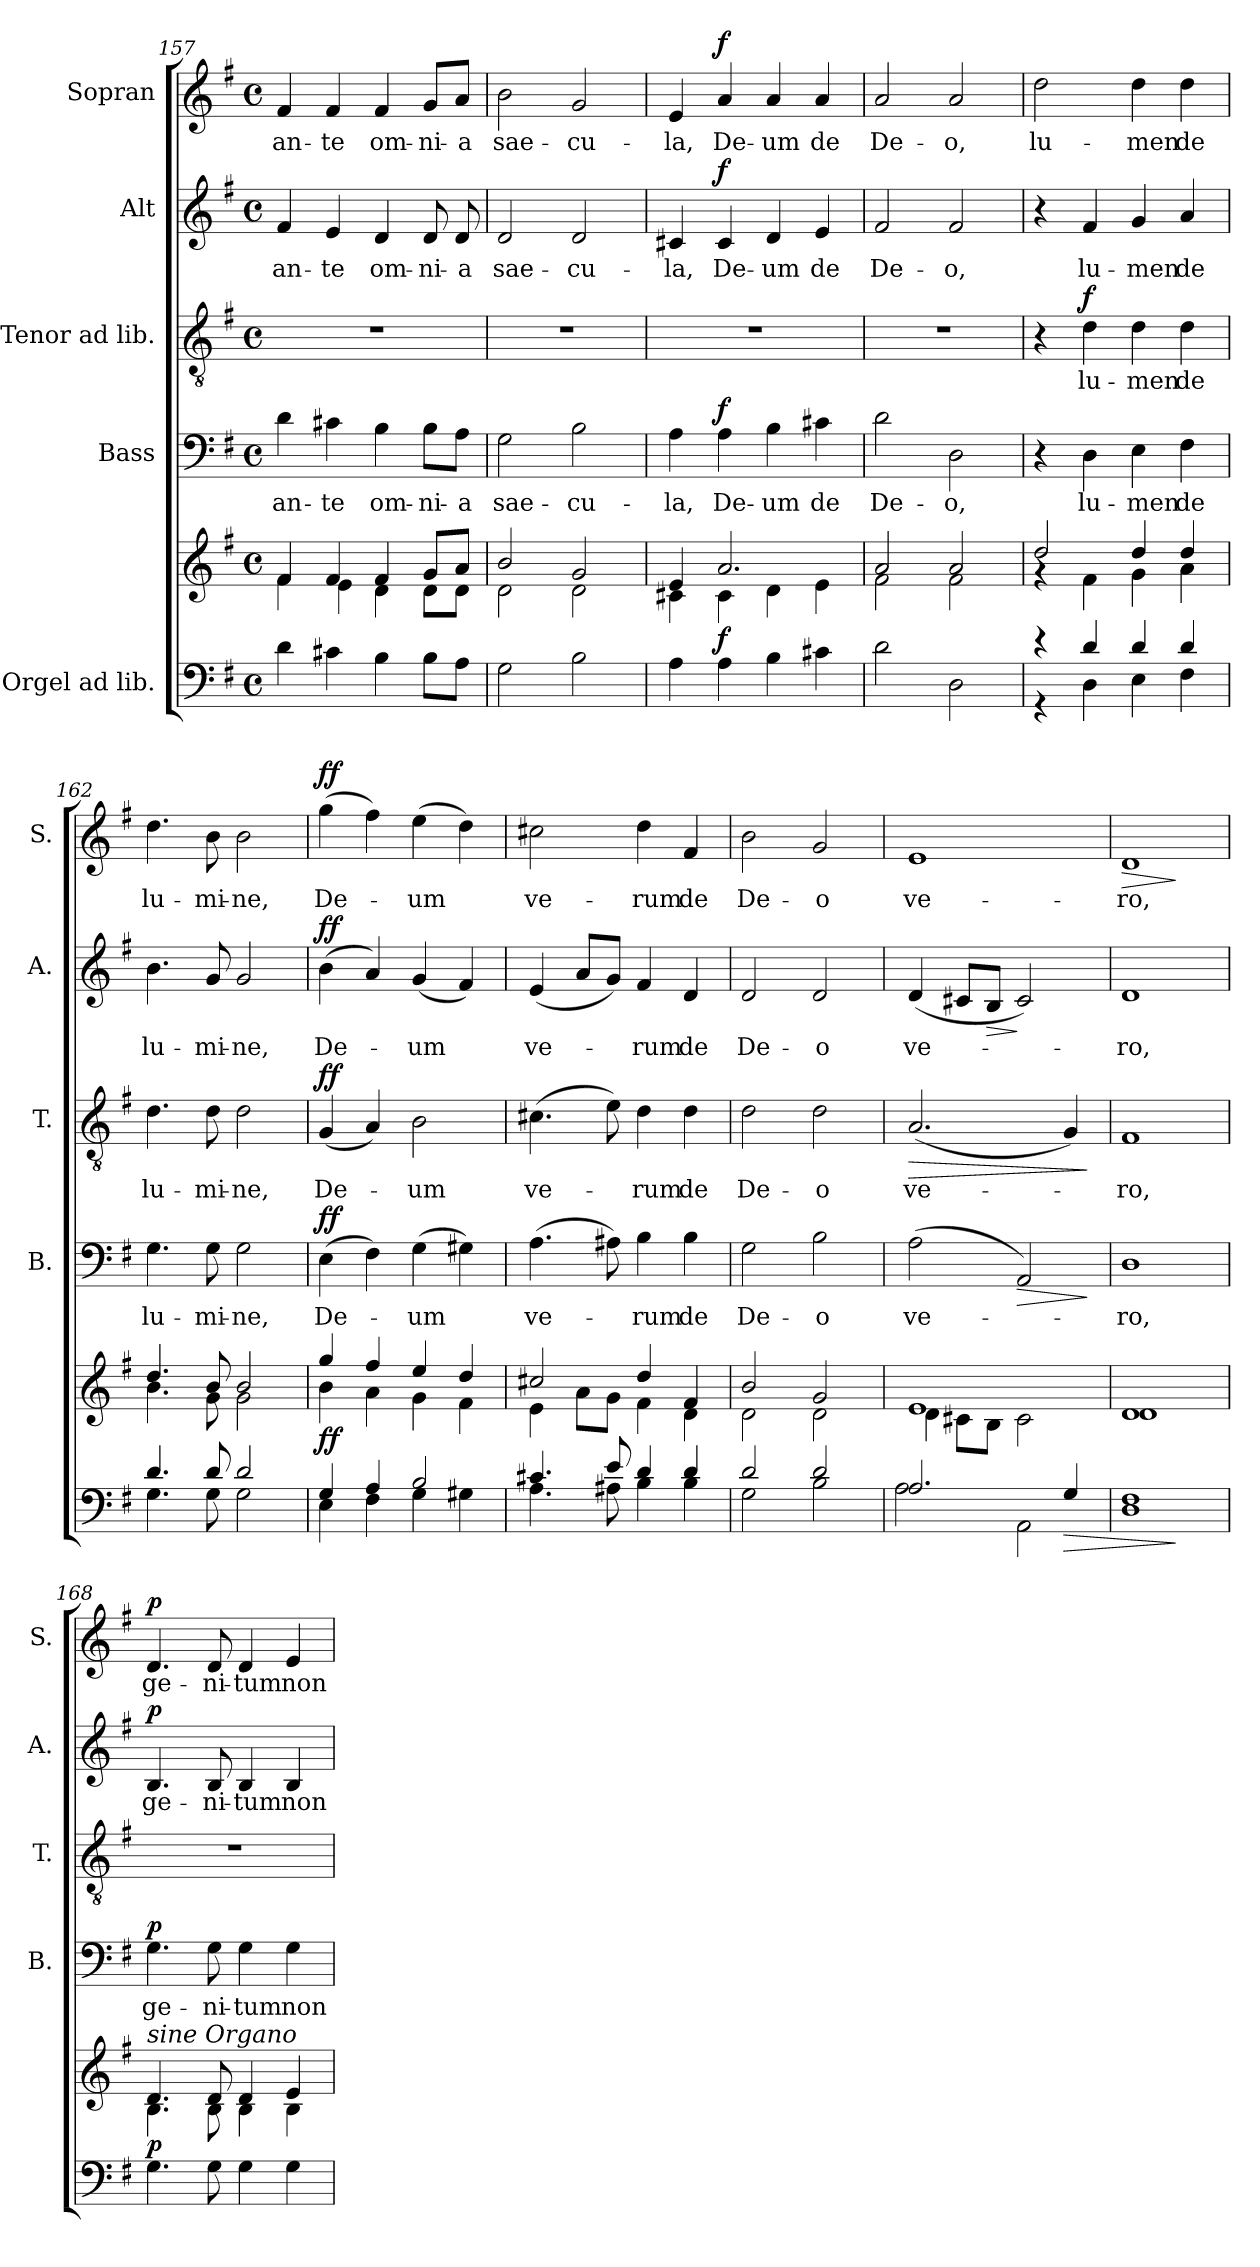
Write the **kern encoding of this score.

**kern	**kern	**dynam	**kern	**text	**dynam	**kern	**text	**dynam	**kern	**text	**dynam	**kern	**text	**dynam
*part5	*part5	*part5	*part4	*part4	*part4	*part3	*part3	*part3	*part2	*part2	*part2	*part1	*part1	*part1
*staff6	*staff5	*staff5/6	*staff4	*staff4	*staff4	*staff3	*staff3	*staff3	*staff2	*staff2	*staff2	*staff1	*staff1	*staff1
*I"Orgel ad lib.	*	*	*I"Bass	*	*	*I"Tenor ad lib.	*	*	*I"Alt	*	*	*I"Sopran	*	*
*	*	*	*I'B.	*	*	*I'T.	*	*	*I'A.	*	*	*I'S.	*	*
*clefF4	*clefG2	*	*clefF4	*	*	*clefGv2	*	*	*clefG2	*	*	*clefG2	*	*
*k[f#]	*k[f#]	*	*k[f#]	*	*	*k[f#]	*	*	*k[f#]	*	*	*k[f#]	*	*
*G:	*G:	*	*G:	*	*	*G:	*	*	*G:	*	*	*G:	*	*
*M4/4	*M4/4	*	*M4/4	*	*	*M4/4	*	*	*M4/4	*	*	*M4/4	*	*
*met(c)	*met(c)	*	*met(c)	*	*	*met(c)	*	*	*met(c)	*	*	*met(c)	*	*
=157	=157	=157	=157	=157	=157	=157	=157	=157	=157	=157	=157	=157	=157	=157
*	*^	*	*	*	*	*	*	*	*	*	*	*	*	*
!	!	!	!	!	!LO:LY:b	!	!	!	!	!	!LO:LY:b	!	!	!LO:LY:b	!
4d\	4f#/	4f#\	.	4d\	an-	.	1r	.	.	4f#/	an-	.	4f#/	an-	.
!	!	!	!	!	!LO:LY:b	!	!	!	!	!	!LO:LY:b	!	!	!LO:LY:b	!
4c#X\	4f#/	4e\	.	4c#X\	-te	.	.	.	.	4e/	-te	.	4f#/	-te	.
!	!	!	!	!	!LO:LY:b	!	!	!	!	!	!LO:LY:b	!	!	!LO:LY:b	!
4B\	4f#/	4d\	.	4B\	om-	.	.	.	.	4d/	om-	.	4f#/	om-	.
!	!	!	!	!	!LO:LY:b	!	!	!	!	!	!LO:LY:b	!	!	!LO:LY:b	!
8B\L	8g/L	8d\L	.	8B\L	-ni-	.	.	.	.	8d/	-ni-	.	8g/L	-ni-	.
!	!	!	!	!	!LO:LY:b	!	!	!	!	!	!LO:LY:b	!	!	!LO:LY:b	!
8A\J	8a/J	8d\J	.	8A\J	-a	.	.	.	.	8d/	-a	.	8a/J	-a	.
=158	=158	=158	=158	=158	=158	=158	=158	=158	=158	=158	=158	=158	=158	=158	=158
!	!	!	!	!	!LO:LY:b	!	!	!	!	!	!LO:LY:b	!	!	!LO:LY:b	!
2G\	2b/	2d\	.	2G\	sae-	.	1r	.	.	2d/	sae-	.	2b\	sae-	.
!	!	!	!	!	!LO:LY:b	!	!	!	!	!	!LO:LY:b	!	!	!LO:LY:b	!
2B\	2g/	2d\	.	2B\	-cu-	.	.	.	.	2d/	-cu-	.	2g/	-cu-	.
=159	=159	=159	=159	=159	=159	=159	=159	=159	=159	=159	=159	=159	=159	=159	=159
!	!	!	!	!	!LO:LY:b	!	!	!	!	!	!LO:LY:b	!	!	!LO:LY:b	!
4A\	4e/	4c#X\	.	4A\	-la,	.	1r	.	.	4c#X/	-la,	.	4e/	-la,	.
!	!	!	!LO:DY:b	!	!LO:LY:b	!LO:DY:a	!	!	!	!	!LO:LY:b	!LO:DY:a	!	!LO:LY:b	!LO:DY:a
4A\	2.a/	4c#\	f	4A\	De-	f	.	.	.	4c#/	De-	f	4a/	De-	f
!	!	!	!	!	!LO:LY:b	!	!	!	!	!	!LO:LY:b	!	!	!LO:LY:b	!
4B\	.	4d\	.	4B\	-um	.	.	.	.	4d/	-um	.	4a/	-um	.
!	!	!	!	!	!LO:LY:b	!	!	!	!	!	!LO:LY:b	!	!	!LO:LY:b	!
4c#X\	.	4e\	.	4c#X\	de	.	.	.	.	4e/	de	.	4a/	de	.
!!LO:PB:g=z
=160	=160	=160	=160	=160	=160	=160	=160	=160	=160	=160	=160	=160	=160	=160	=160
!	!	!	!	!	!LO:LY:b	!	!	!	!	!	!LO:LY:b	!	!	!LO:LY:b	!
2d\	2a/	2f#\	.	2d\	De-	.	1r	.	.	2f#/	De-	.	2a/	De-	.
!	!	!	!	!	!LO:LY:b	!	!	!	!	!	!LO:LY:b	!	!	!LO:LY:b	!
2D\	2a/	2f#\	.	2D\	-o,	.	.	.	.	2f#/	-o,	.	2a/	-o,	.
=161	=161	=161	=161	=161	=161	=161	=161	=161	=161	=161	=161	=161	=161	=161	=161
*^	*	*	*	*	*	*	*	*	*	*	*	*	*	*	*
!	!	!	!	!	!	!	!	!	!	!	!	!	!	!	!LO:LY:b	!
4r	4r	2dd/	4rf	.	4r	.	.	4r	.	.	4r	.	.	2dd\	lu-	.
!	!	!	!	!	!	!LO:LY:b	!	!	!LO:LY:b	!LO:DY:a	!	!LO:LY:b	!	!	!	!
4d/	4D\	.	4f#\	.	4D\	lu-	.	4d\	lu-	f	4f#/	lu-	.	.	.	.
!	!	!	!	!	!	!LO:LY:b	!	!	!LO:LY:b	!	!	!LO:LY:b	!	!	!LO:LY:b	!
4d/	4E\	4dd/	4g\	.	4E\	-men	.	4d\	-men	.	4g/	-men	.	4dd\	-men	.
!	!	!	!	!	!	!LO:LY:b	!	!	!LO:LY:b	!	!	!LO:LY:b	!	!	!LO:LY:b	!
4d/	4F#\	4dd/	4a\	.	4F#\	de	.	4d\	de	.	4a/	de	.	4dd\	de	.
=162	=162	=162	=162	=162	=162	=162	=162	=162	=162	=162	=162	=162	=162	=162	=162	=162
!	!	!	!	!	!	!LO:LY:b	!	!	!LO:LY:b	!	!	!LO:LY:b	!	!	!LO:LY:b	!
4.d/	4.G\	4.dd/	4.b\	.	4.G\	lu-	.	4.d\	lu-	.	4.b\	lu-	.	4.dd\	lu-	.
!	!	!	!	!	!	!LO:LY:b	!	!	!LO:LY:b	!	!	!LO:LY:b	!	!	!LO:LY:b	!
8d/	8G\	8b/	8g\	.	8G\	-mi-	.	8d\	-mi-	.	8g/	-mi-	.	8b\	-mi-	.
!	!	!	!	!	!	!LO:LY:b	!	!	!LO:LY:b	!	!	!LO:LY:b	!	!	!LO:LY:b	!
2d/	2G\	2b/	2g\	.	2G\	-ne,	.	2d\	-ne,	.	2g/	-ne,	.	2b\	-ne,	.
=163	=163	=163	=163	=163	=163	=163	=163	=163	=163	=163	=163	=163	=163	=163	=163	=163
!	!	!	!	!LO:DY:b	!	!LO:LY:b	!LO:DY:a	!	!LO:LY:b	!LO:DY:a	!	!LO:LY:b	!LO:DY:a	!	!LO:LY:b	!LO:DY:a
4G/	4E\	4gg/	4b\	ff	(>4E\	De-	ff	(<4G/	De-	ff	(>4b\	De-	ff	(>4gg\	De-	ff
4A/	4F#\	4ff#/	4a\	.	4F#\)	.	.	4A/)	.	.	4a/)	.	.	4ff#\)	.	.
!	!	!	!	!	!	!LO:LY:b	!	!	!LO:LY:b	!	!	!LO:LY:b	!	!	!LO:LY:b	!
2B/	4G\	4ee/	4g\	.	(>4G\	-um	.	2B\	-um	.	(<4g/	-um	.	(>4ee\	-um	.
.	4G#X\	4dd/	4f#\	.	4G#X\)	.	.	.	.	.	4f#/)	.	.	4dd\)	.	.
=164	=164	=164	=164	=164	=164	=164	=164	=164	=164	=164	=164	=164	=164	=164	=164	=164
!	!	!	!	!	!	!LO:LY:b	!	!	!LO:LY:b	!	!	!LO:LY:b	!	!	!LO:LY:b	!
4.c#X/	4.A\	2cc#X/	4e\	.	(>4.A\	ve-	.	(>4.c#X\	ve-	.	(<4e/	ve-	.	2cc#X\	ve-	.
.	.	.	8a\L	.	.	.	.	.	.	.	8a/L	.	.	.	.	.
8e/	8A#X\	.	8g\J	.	8A#X\)	.	.	8e\)	.	.	8g/J)	.	.	.	.	.
!	!	!	!	!	!	!LO:LY:b	!	!	!LO:LY:b	!	!	!LO:LY:b	!	!	!LO:LY:b	!
4d/	4B\	4dd/	4f#\	.	4B\	-rum	.	4d\	-rum	.	4f#/	-rum	.	4dd\	-rum	.
!	!	!	!	!	!	!LO:LY:b	!	!	!LO:LY:b	!	!	!LO:LY:b	!	!	!LO:LY:b	!
4d/	4B\	4f#/	4d\	.	4B\	de	.	4d\	de	.	4d/	de	.	4f#/	de	.
=165	=165	=165	=165	=165	=165	=165	=165	=165	=165	=165	=165	=165	=165	=165	=165	=165
!	!	!	!	!	!	!LO:LY:b	!	!	!LO:LY:b	!	!	!LO:LY:b	!	!	!LO:LY:b	!
2d/	2G\	2b/	2d\	.	2G\	De-	.	2d\	De-	.	2d/	De-	.	2b\	De-	.
!	!	!	!	!	!	!LO:LY:b	!	!	!LO:LY:b	!	!	!LO:LY:b	!	!	!LO:LY:b	!
2d/	2B\	2g/	2d\	.	2B\	-o	.	2d\	-o	.	2d/	-o	.	2g/	-o	.
!!LO:LB:g=z
=166	=166	=166	=166	=166	=166	=166	=166	=166	=166	=166	=166	=166	=166	=166	=166	=166
!	!	!	!	!	!	!LO:LY:b	!	!	!LO:LY:b	!LO:HP:b	!	!LO:LY:b	!	!	!LO:LY:b	!
2.A/	2A\	1e	4d\	.	(>2A\	ve-	.	(<2.A/	ve-	>	(<4d/	ve-	.	1e	ve-	.
.	.	.	8c#X\L	.	.	.	.	.	.	.	8c#X/L	.	.	.	.	.
!	!	!	!	!	!	!	!	!	!	!	!	!	!LO:HP:b	!	!	!
.	.	.	8B\J	.	.	.	.	.	.	.	8B/J	.	>	.	.	.
!	!	!	!	!	!	!	!LO:HP:b	!	!	!	!	!	!	!	!	!
.	2AA\	.	2c#\	.	2AA/)	.	>	.	.	.	2c#/)	.	]	.	.	.
!	!	!	!	!LO:HP:b=2	!	!	!	!	!	!	!	!	!	!	!	!
4G/	.	.	.	>	.	.	.	4G/)	.	.	.	.	.	.	.	.
*v	*v	*	*	*	*	*	*	*	*	*	*	*	*	*	*	*
*	*v	*v	*	*	*	*	*	*	*	*	*	*	*	*	*
.	.	.	.	.	]	.	.	]	.	.	.	.	.	.
=167	=167	=167	=167	=167	=167	=167	=167	=167	=167	=167	=167	=167	=167	=167
*^	*^	*	*	*	*	*	*	*	*	*	*	*	*	*
!	!	!	!	!	!	!LO:LY:b	!	!	!LO:LY:b	!	!	!LO:LY:b	!	!	!LO:LY:b	!LO:HP:b
1F#	1D	1d	1d	.	1D	-ro,	.	1F#	-ro,	.	1d	-ro,	.	1d	-ro,	>
*v	*v	*	*	*	*	*	*	*	*	*	*	*	*	*	*	*
*	*v	*v	*	*	*	*	*	*	*	*	*	*	*	*	*
.	.	]	.	.	.	.	.	.	.	.	.	.	.	]
=168	=168	=168	=168	=168	=168	=168	=168	=168	=168	=168	=168	=168	=168	=168
*	*^	*	*	*	*	*	*	*	*	*	*	*	*	*
!	!LO:TX:a:i:t=sine Organo	!	!	!	!	!	!	!	!	!	!	!	!	!	!
!	!	!	!LO:DY:b	!	!LO:LY:b	!LO:DY:a	!	!	!	!	!LO:LY:b	!LO:DY:a	!	!LO:LY:b	!LO:DY:a
4.G\	4.d/	4.B\	p	4.G\	ge-	p	1r	.	.	4.B/	ge-	p	4.d/	ge-	p
!	!	!	!	!	!LO:LY:b	!	!	!	!	!	!LO:LY:b	!	!	!LO:LY:b	!
8G\	8d/	8B\	.	8G\	-ni-	.	.	.	.	8B/	-ni-	.	8d/	-ni-	.
!	!	!	!	!	!LO:LY:b	!	!	!	!	!	!LO:LY:b	!	!	!LO:LY:b	!
4G\	4d/	4B\	.	4G\	-tum	.	.	.	.	4B/	-tum	.	4d/	-tum	.
!	!	!	!	!	!LO:LY:b	!	!	!	!	!	!LO:LY:b	!	!	!LO:LY:b	!
4G\	4e/	4B\	.	4G\	non	.	.	.	.	4B/	non	.	4e/	non	.
*	*v	*v	*	*	*	*	*	*	*	*	*	*	*	*	*
=	=	=	=	=	=	=	=	=	=	=	=	=	=	=
*-	*-	*-	*-	*-	*-	*-	*-	*-	*-	*-	*-	*-	*-	*-
